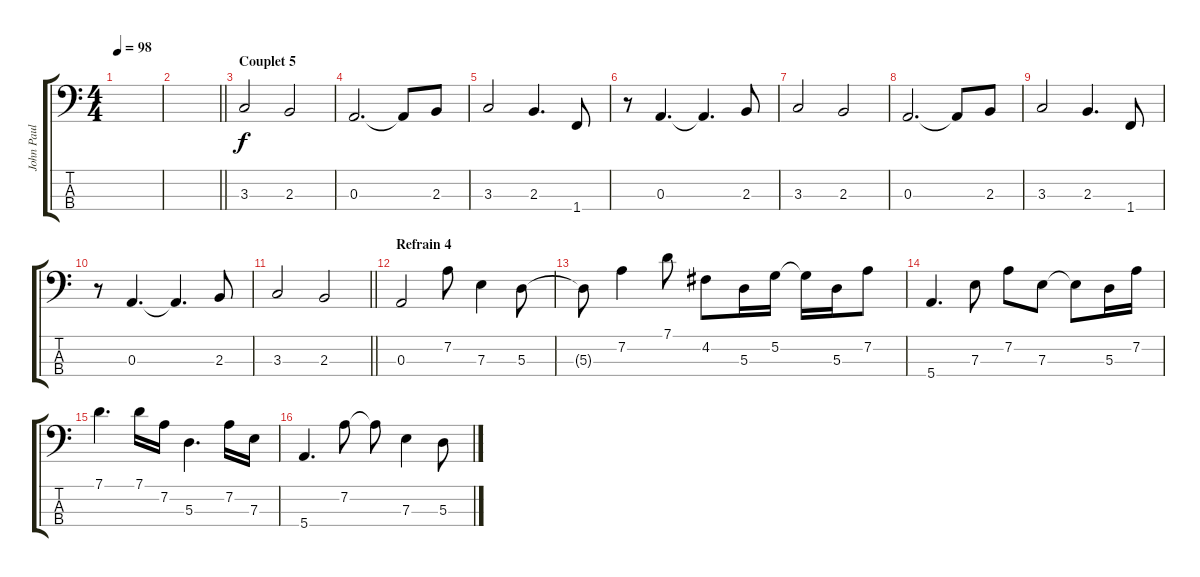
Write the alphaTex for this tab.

\track ("John Paul Jones (basse)" "John Paul ") {instrument electricbasspick}
\staff {score tabs}
\tuning (G2 D2 A1 E1) {hide}
\ts (4 4)
\tempo 98
\clef f4
\ks c
|
\barLineRight lightlight
|
\section ("" "Couplet 5")
3.3.2 2.3.2 |
0.3.2{d} 0.3{t}.8 2.3.8 |
3.3.2 2.3.4{d} 1.4.8 |
r.8 0.3.4{d} 0.3{t}.4{d} 2.3.8 |
3.3.2 2.3.2 |
0.3.2{d} 0.3{t}.8 2.3.8 |
3.3.2 2.3.4{d} 1.4.8 |
r.8 0.3.4{d} 0.3{t}.4{d} 2.3.8 |
\barLineRight lightlight
3.3.2 2.3.2 |
\section ("" "Refrain 4")
0.3.2 7.2.8 7.3.4 5.3.8 |
5.3{t}.8 7.2.4 7.1.8 4.2.8 5.3.16 5.2.16 5.2{t}.16 5.3.16 7.2.8 |
5.4.4{d} 7.3.8 7.2.8 7.3.8 7.3{t}.8 5.3.16 7.2.16 |
7.1.4{d} 7.1.16 7.2.16 5.3.4{d} 7.2.16 7.3.16 |
5.4.4{d} 7.2.8 7.2{t}.8 7.3.4 5.3.8
